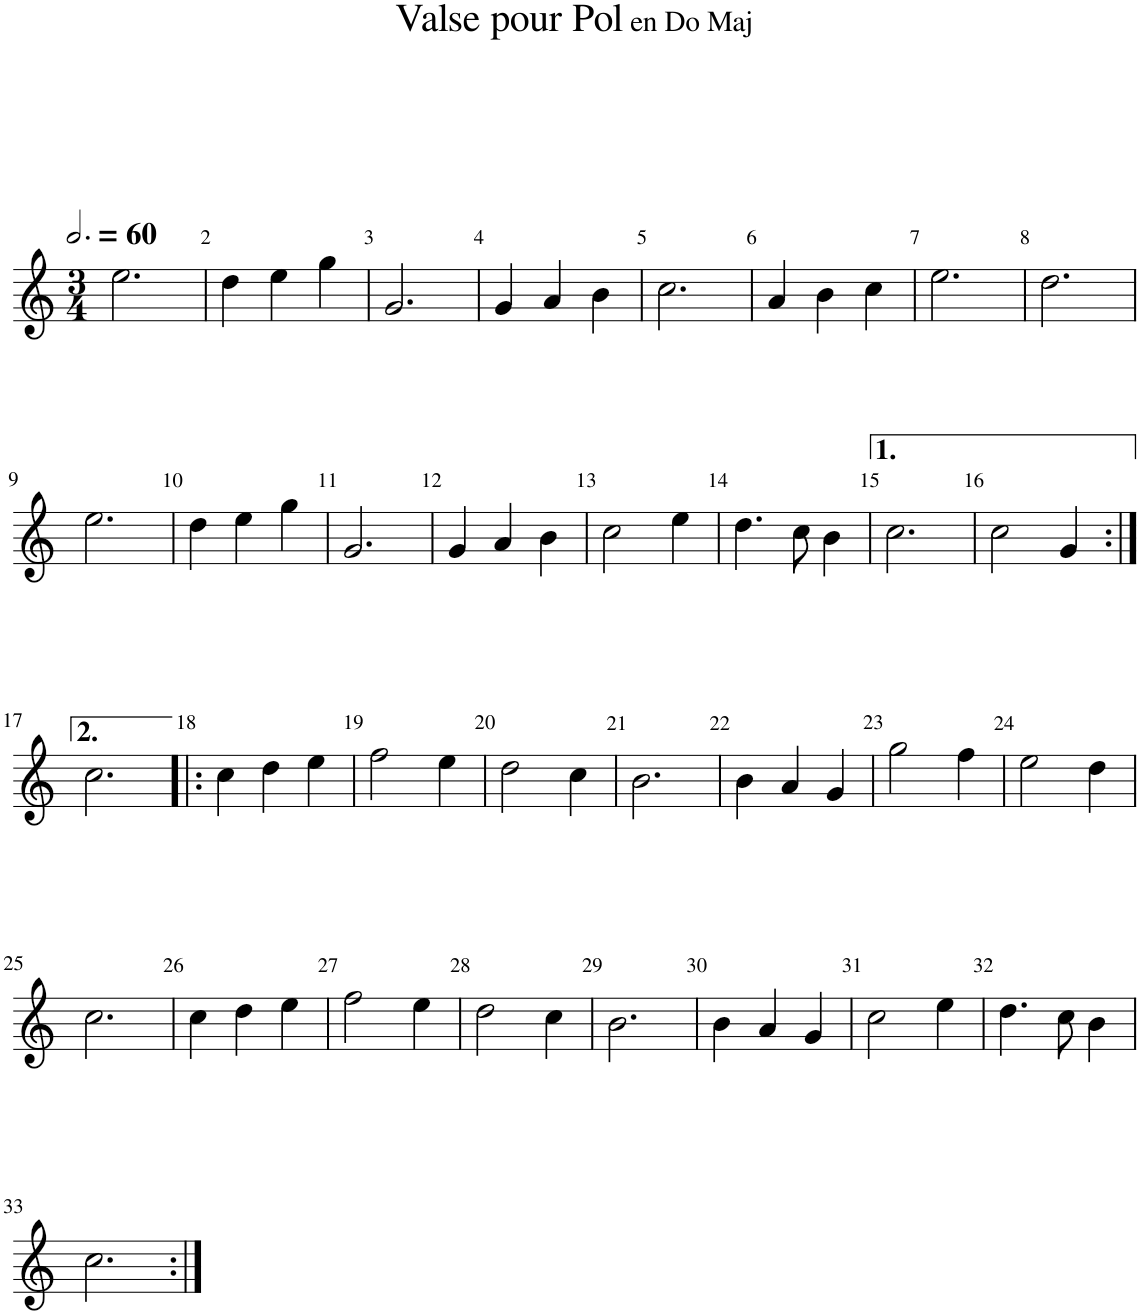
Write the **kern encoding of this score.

**kern
*part1
*staff1
*I"Violon
*I'Vln.
*clefG2
*k[]
*M3/4
*MM180
=1
2.ee\
=2
4dd\
4ee\
4gg\
=3
2.g/
=4
4g/
4a/
4b\
=5
2.cc\
=6
4a/
4b\
4cc\
=7
2.ee\
=8
2.dd\
!!LO:LB:g=z
=9
2.ee\
=10
4dd\
4ee\
4gg\
=11
2.g/
=12
4g/
4a/
4b\
=13
2cc\
4ee\
=14
4.dd\
8cc\
4b\
=15
2.cc\
=16
2cc\
4g/
!!LO:LB:g=z
=17:|!
2.cc\
=18!|:
4cc\
4dd\
4ee\
=19
2ff\
4ee\
=20
2dd\
4cc\
=21
2.b\
=22
4b\
4a/
4g/
=23
2gg\
4ff\
=24
2ee\
4dd\
!!LO:LB:g=z
=25
2.cc\
=26
4cc\
4dd\
4ee\
=27
2ff\
4ee\
=28
2dd\
4cc\
=29
2.b\
=30
4b\
4a/
4g/
=31
2cc\
4ee\
=32
4.dd\
8cc\
4b\
!!LO:LB:g=z
=33
2.cc\
=:|!
*-
